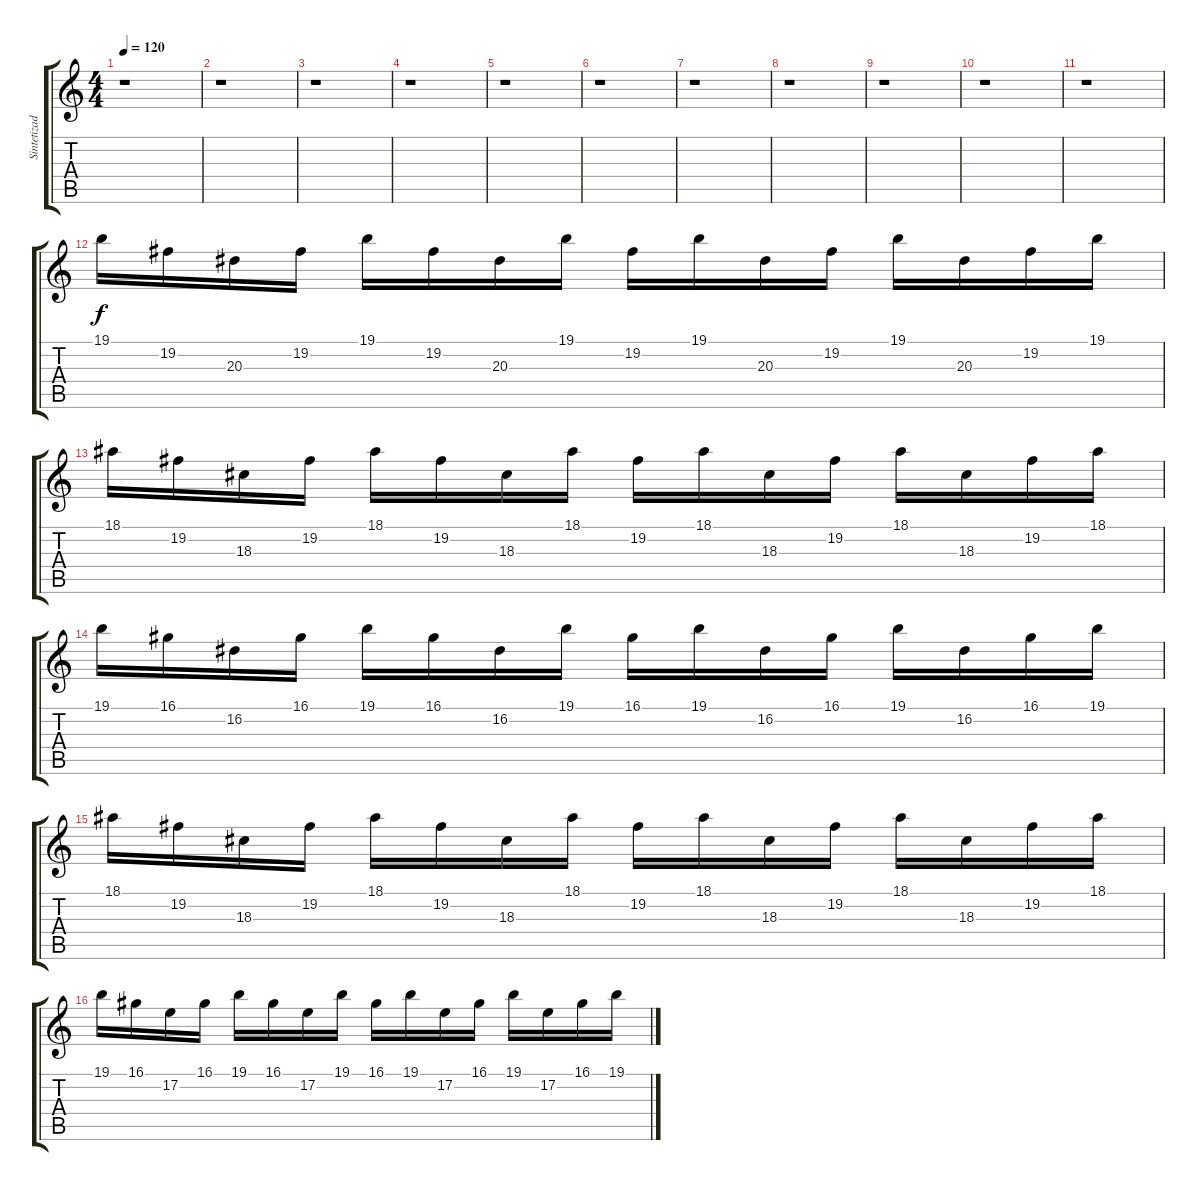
\track ("Sintetizador" "Sintetizad") {instrument acousticgrandpiano}
\staff {score tabs}
\tuning (E4 B3 G3 D3 A2 E2) {hide}
\ts (4 4)
\tempo 120
\clef g2
\ks c
r.1{dy f} |
r.1 |
r.1 |
r.1 |
r.1 |
r.1 |
r.1 |
r.1 |
r.1 |
r.1 |
r.1 |
19.1.16 19.2.16 20.3.16 19.2.16 19.1.16 19.2.16 20.3.16 19.1.16 19.2.16 19.1.16 20.3.16 19.2.16 19.1.16 20.3.16 19.2.16 19.1.16 |
18.1.16 19.2.16 18.3.16 19.2.16 18.1.16 19.2.16 18.3.16 18.1.16 19.2.16 18.1.16 18.3.16 19.2.16 18.1.16 18.3.16 19.2.16 18.1.16 |
19.1.16 16.1.16 16.2.16 16.1.16 19.1.16 16.1.16 16.2.16 19.1.16 16.1.16 19.1.16 16.2.16 16.1.16 19.1.16 16.2.16 16.1.16 19.1.16 |
18.1.16 19.2.16 18.3.16 19.2.16 18.1.16 19.2.16 18.3.16 18.1.16 19.2.16 18.1.16 18.3.16 19.2.16 18.1.16 18.3.16 19.2.16 18.1.16 |
19.1.16 16.1.16 17.2.16 16.1.16 19.1.16 16.1.16 17.2.16 19.1.16 16.1.16 19.1.16 17.2.16 16.1.16 19.1.16 17.2.16 16.1.16 19.1.16
